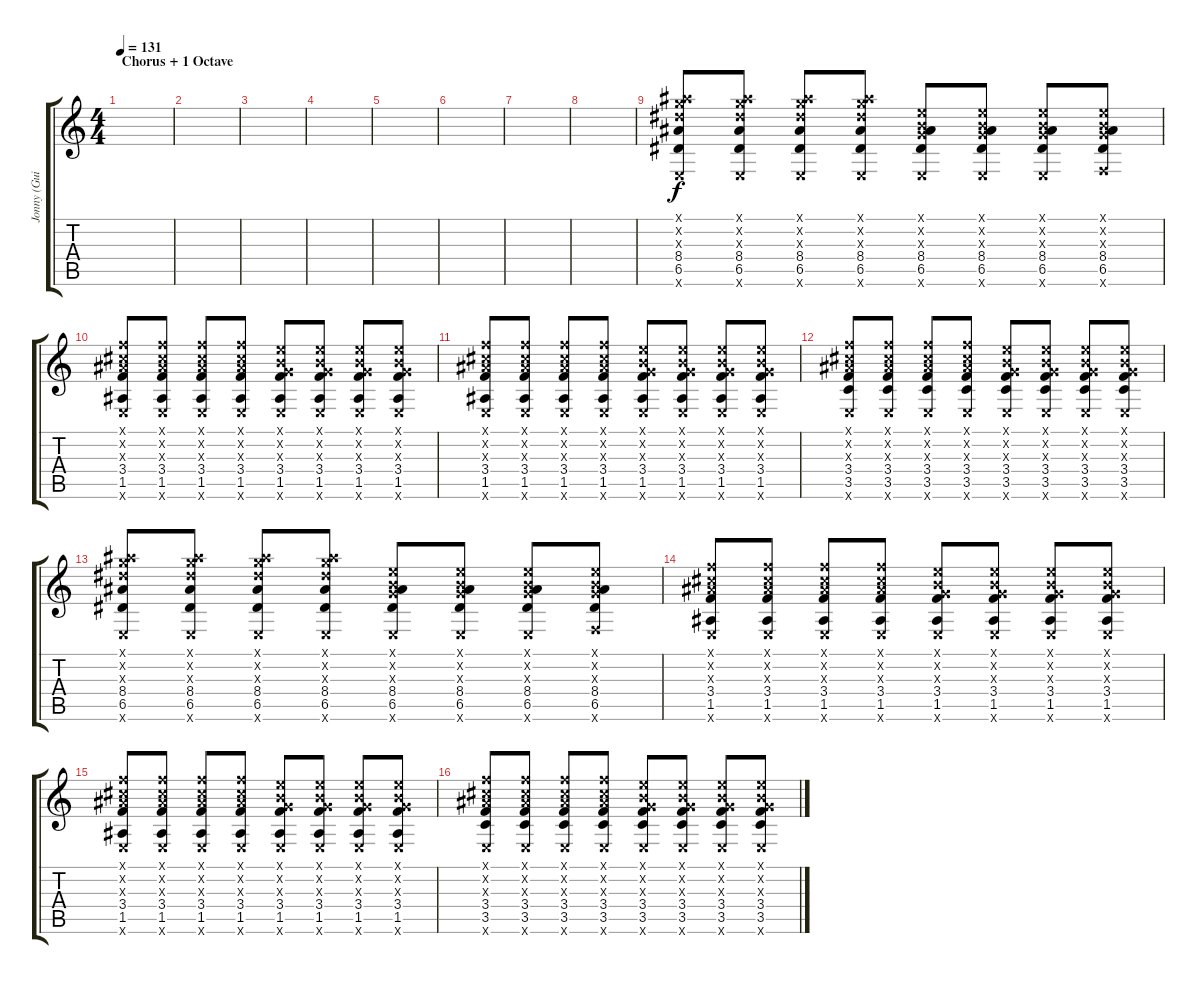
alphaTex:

\track ("Jonny (Guitar)" "Jonny (Gui") {instrument overdrivenguitar}
\staff {score tabs}
\tuning (E4 B3 G3 D3 A2 E2) {hide}
\ts (4 4)
\section ("" "Chorus + 1 Octave")
\tempo 131
\clef g2
\ks c
|
|
|
|
|
|
|
|
(6.1{x} 8.2{x} 8.3{x} 8.4 6.5 0.6{x}).8 (6.1{x} 8.2{x} 8.3{x} 8.4 6.5 0.6{x}).8 (6.1{x} 8.2{x} 8.3{x} 8.4 6.5 0.6{x}).8 (6.1{x} 8.2{x} 8.3{x} 8.4 6.5 0.6{x}).8 (0.1{x} 0.2{x} 0.3{x} 8.4 6.5 0.6{x}).8 (0.1{x} 0.2{x} 0.3{x} 8.4 6.5 0.6{x}).8 (0.1{x} 0.2{x} 0.3{x} 8.4 6.5 0.6{x}).8 (0.1{x} 0.2{x} 0.3{x} 8.4 6.5 1.6{x}).8 |
(1.1{x} 2.2{x} 3.3{x} 3.4 1.5 0.6{x}).8 (1.1{x} 2.2{x} 3.3{x} 3.4 1.5 0.6{x}).8 (1.1{x} 2.2{x} 3.3{x} 3.4 1.5 0.6{x}).8 (1.1{x} 2.2{x} 3.3{x} 3.4 1.5 0.6{x}).8 (0.1{x} 0.2{x} 0.3{x} 3.4 1.5 0.6{x}).8 (0.1{x} 0.2{x} 0.3{x} 3.4 1.5 0.6{x}).8 (0.1{x} 0.2{x} 0.3{x} 3.4 1.5 0.6{x}).8 (0.1{x} 0.2{x} 0.3{x} 3.4 1.5 0.6{x}).8 |
(1.1{x} 2.2{x} 3.3{x} 3.4 1.5 0.6{x}).8 (1.1{x} 2.2{x} 3.3{x} 3.4 1.5 0.6{x}).8 (1.1{x} 2.2{x} 3.3{x} 3.4 1.5 0.6{x}).8 (1.1{x} 2.2{x} 3.3{x} 3.4 1.5 0.6{x}).8 (0.1{x} 0.2{x} 0.3{x} 3.4 1.5 0.6{x}).8 (0.1{x} 0.2{x} 0.3{x} 3.4 1.5 0.6{x}).8 (0.1{x} 0.2{x} 0.3{x} 3.4 1.5 0.6{x}).8 (0.1{x} 0.2{x} 0.3{x} 3.4 1.5 0.6{x}).8 |
(1.1{x} 2.2{x} 3.3{x} 3.4 3.5 0.6{x}).8 (1.1{x} 2.2{x} 3.3{x} 3.4 3.5 0.6{x}).8 (1.1{x} 2.2{x} 3.3{x} 3.4 3.5 0.6{x}).8 (1.1{x} 2.2{x} 3.3{x} 3.4 3.5 0.6{x}).8 (0.1{x} 0.2{x} 0.3{x} 3.4 3.5 0.6{x}).8 (0.1{x} 0.2{x} 0.3{x} 3.4 3.5 0.6{x}).8 (0.1{x} 0.2{x} 0.3{x} 3.4 3.5 0.6{x}).8 (0.1{x} 0.2{x} 0.3{x} 3.4 3.5 0.6{x}).8 |
(6.1{x} 8.2{x} 8.3{x} 8.4 6.5 0.6{x}).8 (6.1{x} 8.2{x} 8.3{x} 8.4 6.5 0.6{x}).8 (6.1{x} 8.2{x} 8.3{x} 8.4 6.5 0.6{x}).8 (6.1{x} 8.2{x} 8.3{x} 8.4 6.5 0.6{x}).8 (0.1{x} 0.2{x} 0.3{x} 8.4 6.5 0.6{x}).8 (0.1{x} 0.2{x} 0.3{x} 8.4 6.5 0.6{x}).8 (0.1{x} 0.2{x} 0.3{x} 8.4 6.5 0.6{x}).8 (0.1{x} 0.2{x} 0.3{x} 8.4 6.5 1.6{x}).8 |
(1.1{x} 2.2{x} 3.3{x} 3.4 1.5 0.6{x}).8 (1.1{x} 2.2{x} 3.3{x} 3.4 1.5 0.6{x}).8 (1.1{x} 2.2{x} 3.3{x} 3.4 1.5 0.6{x}).8 (1.1{x} 2.2{x} 3.3{x} 3.4 1.5 0.6{x}).8 (0.1{x} 0.2{x} 0.3{x} 3.4 1.5 0.6{x}).8 (0.1{x} 0.2{x} 0.3{x} 3.4 1.5 0.6{x}).8 (0.1{x} 0.2{x} 0.3{x} 3.4 1.5 0.6{x}).8 (0.1{x} 0.2{x} 0.3{x} 3.4 1.5 0.6{x}).8 |
(1.1{x} 2.2{x} 3.3{x} 3.4 1.5 0.6{x}).8 (1.1{x} 2.2{x} 3.3{x} 3.4 1.5 0.6{x}).8 (1.1{x} 2.2{x} 3.3{x} 3.4 1.5 0.6{x}).8 (1.1{x} 2.2{x} 3.3{x} 3.4 1.5 0.6{x}).8 (0.1{x} 0.2{x} 0.3{x} 3.4 1.5 0.6{x}).8 (0.1{x} 0.2{x} 0.3{x} 3.4 1.5 0.6{x}).8 (0.1{x} 0.2{x} 0.3{x} 3.4 1.5 0.6{x}).8 (0.1{x} 0.2{x} 0.3{x} 3.4 1.5 0.6{x}).8 |
(1.1{x} 2.2{x} 3.3{x} 3.4 3.5 0.6{x}).8 (1.1{x} 2.2{x} 3.3{x} 3.4 3.5 0.6{x}).8 (1.1{x} 2.2{x} 3.3{x} 3.4 3.5 0.6{x}).8 (1.1{x} 2.2{x} 3.3{x} 3.4 3.5 0.6{x}).8 (0.1{x} 0.2{x} 0.3{x} 3.4 3.5 0.6{x}).8 (0.1{x} 0.2{x} 0.3{x} 3.4 3.5 0.6{x}).8 (0.1{x} 0.2{x} 0.3{x} 3.4 3.5 0.6{x}).8 (0.1{x} 0.2{x} 0.3{x} 3.4 3.5 0.6{x}).8
